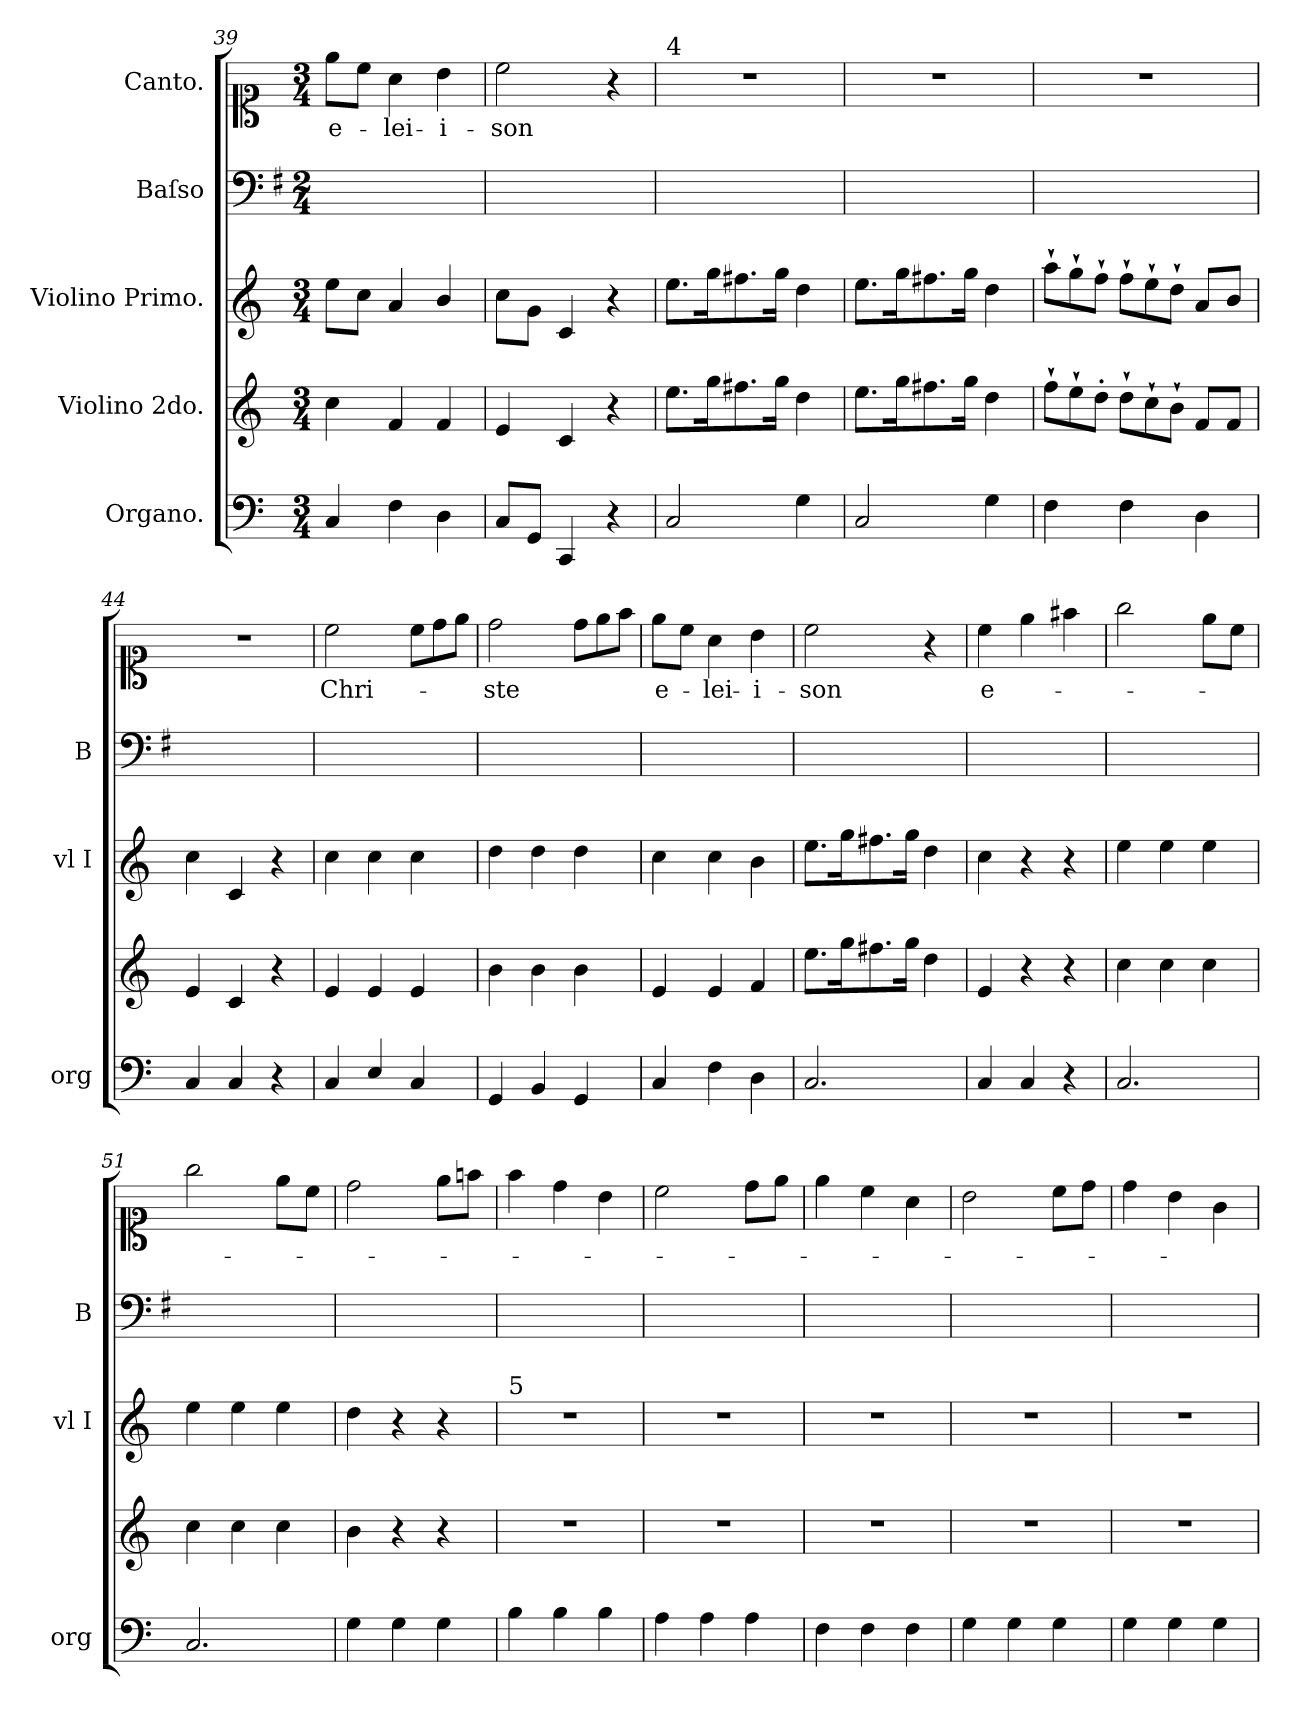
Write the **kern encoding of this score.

**kern	**kern	**dynam	**kern	**dynam	**kern	**kern	**text
*part5	*part4	*part4	*part3	*part3	*part2	*part1	*part1
*staff5	*staff4	*staff4	*staff3	*staff3	*staff2	*staff1	*staff1
*I"Organo.	*I"Violino 2do.	*	*I"Violino Primo.	*	*I"Baſso	*I"Canto.	*
*I'org	*	*	*I'vl I	*	*I'B	*	*
*clefF4	*clefG2	*	*clefG2	*	*clefF4	*clefC1	*
*k[]	*k[]	*	*k[]	*	*k[f#]	*k[]	*
*M3/4	*M3/4	*	*M3/4	*	*M2/4	*M3/4	*
=39	=39	=39	=39	=39	=39	=39	=39
4C/	4cc\	.	8ee\L	.	2.ryy	8ee\L	e-
.	.	.	8cc\J	.	.	8cc\J	.
4F\	4f/	.	4a/	.	.	4a\	-lei-
4D\	4f/	.	4b/	.	.	4b\	-i-
=40	=40	=40	=40	=40	=40	=40	=40
8C/L	4e/	.	8cc\L	.	2.ryy	2cc\	-son
8GG/J	.	.	8g\J	.	.	.	.
4CC/	4c/	.	4c/	.	.	.	.
4r	4r	.	4r	.	.	4r	.
=41	=41	=41	=41	=41	=41	=41	=41
!	!	!	!	!	!	!LO:TX:a:t=4	!
!	!	!LO:DY:a	!	!	!	!	!
2C/	8.ee\L	fo.	8.ee\L	.	2.ryy	2.r	.
.	16gg\K	.	16gg\K	.	.	.	.
.	8.ff#X\	.	8.ff#X\	.	.	.	.
.	16gg\Jk	.	16gg\Jk	.	.	.	.
4G\	4dd\	.	4dd\	.	.	.	.
=42	=42	=42	=42	=42	=42	=42	=42
2C/	8.ee\L	.	8.ee\L	.	2.ryy	2.r	.
.	16gg\K	.	16gg\K	.	.	.	.
.	8.ff#X\	.	8.ff#X\	.	.	.	.
.	16gg\Jk	.	16gg\Jk	.	.	.	.
4G\	4dd\	.	4dd\	.	.	.	.
=43	=43	=43	=43	=43	=43	=43	=43
*	*Xtuplet	*	*Xtuplet	*	*	*	*
4F\	12ff`\L	.	12aa`\L	.	2.ryy	2.r	.
.	12ee`\	.	12gg`\	.	.	.	.
.	12dd'\J	.	12ff`\J	.	.	.	.
4F\	12dd`\L	.	12ff`\L	.	.	.	.
.	12cc`\	.	12ee`\	.	.	.	.
.	12b`\J	.	12dd`\J	.	.	.	.
4D\	8f/L	.	8a/L	.	.	.	.
.	8f/J	.	8b/J	.	.	.	.
=44	=44	=44	=44	=44	=44	=44	=44
4C/	4e/	.	4cc\	.	2.ryy	2.r	.
4C/	4c/	.	4c/	.	.	.	.
4r	4r	.	4r	.	.	.	.
=45	=45	=45	=45	=45	=45	=45	=45
!	!	!LO:DY:a	!	!LO:DY:a	!	!	!
4C/	4e/	Po.	4cc\	P.	2.ryy	2cc\	Chri-
4E/	4e/	.	4cc\	.	.	.	.
*	*	*	*	*	*	*Xtuplet	*
4C/	4e/	.	4cc\	.	.	12cc\L	.
.	.	.	.	.	.	12dd\	.
.	.	.	.	.	.	12ee\J	.
=46	=46	=46	=46	=46	=46	=46	=46
4GG/	4b\	.	4dd\	.	2.ryy	2dd\	-ste
4BB/	4b\	.	4dd\	.	.	.	.
4GG/	4b\	.	4dd\	.	.	12dd\L	.
.	.	.	.	.	.	12ee\	.
.	.	.	.	.	.	12ff\J	.
=47	=47	=47	=47	=47	=47	=47	=47
4C/	4e/	.	4cc\	.	2.ryy	8ee\L	e-
.	.	.	.	.	.	8cc\J	.
4F\	4e/	.	4cc\	.	.	4a\	-lei-
4D\	4f/	.	4b\	.	.	4b\	-i-
=48	=48	=48	=48	=48	=48	=48	=48
!	!	!LO:DY:a	!	!	!	!	!
2.C/	8.ee\L	for.	8.ee\L	.	2.ryy	2cc\	-son
.	16gg\K	.	16gg\K	.	.	.	.
.	8.ff#X\	.	8.ff#X\	.	.	.	.
.	16gg\Jk	.	16gg\Jk	.	.	.	.
.	4dd\	.	4dd\	.	.	4r	.
=49	=49	=49	=49	=49	=49	=49	=49
4C/	4e/	.	4cc\	.	2.ryy	4cc\	e-
4C/	4r	.	4r	.	.	4ee\	.
4r	4r	.	4r	.	.	4ff#X\	.
=50	=50	=50	=50	=50	=50	=50	=50
2.C/	4cc\	.	4ee\	.	2.ryy	2gg\	.
.	4cc\	.	4ee\	.	.	.	.
.	4cc\	.	4ee\	.	.	8ee\L	.
.	.	.	.	.	.	8cc\J	.
=51	=51	=51	=51	=51	=51	=51	=51
2.C/	4cc\	.	4ee\	.	2.ryy	2gg\	.
.	4cc\	.	4ee\	.	.	.	.
.	4cc\	.	4ee\	.	.	8ee\L	.
.	.	.	.	.	.	8cc\J	.
=52	=52	=52	=52	=52	=52	=52	=52
4G\	4b\	.	4dd\	.	2.ryy	2dd\	.
4G\	4r	.	4r	.	.	.	.
4G\	4r	.	4r	.	.	8ee\L	.
.	.	.	.	.	.	8ffn\J	.
=53	=53	=53	=53	=53	=53	=53	=53
!	!	!	!LO:TX:a:t=5	!	!	!	!
4B\	2.r	.	2.r	.	2.ryy	4ff\	.
4B\	.	.	.	.	.	4dd\	.
4B\	.	.	.	.	.	4b\	.
=54	=54	=54	=54	=54	=54	=54	=54
4A\	2.r	.	2.r	.	2.ryy	2cc\	.
4A\	.	.	.	.	.	.	.
4A\	.	.	.	.	.	8dd\L	.
.	.	.	.	.	.	8ee\J	.
=55	=55	=55	=55	=55	=55	=55	=55
4F\	2.r	.	2.r	.	2.ryy	4ee\	.
4F\	.	.	.	.	.	4cc\	.
4F\	.	.	.	.	.	4a\	.
=56	=56	=56	=56	=56	=56	=56	=56
4G\	2.r	.	2.r	.	2.ryy	2b\	.
4G\	.	.	.	.	.	.	.
4G\	.	.	.	.	.	8cc\L	.
.	.	.	.	.	.	8dd\J	.
=57	=57	=57	=57	=57	=57	=57	=57
4G\	2.r	.	2.r	.	2.ryy	4dd\	.
4G\	.	.	.	.	.	4b\	.
4G\	.	.	.	.	.	4g\	.
=	=	=	=	=	=	=	=
*-	*-	*-	*-	*-	*-	*-	*-
